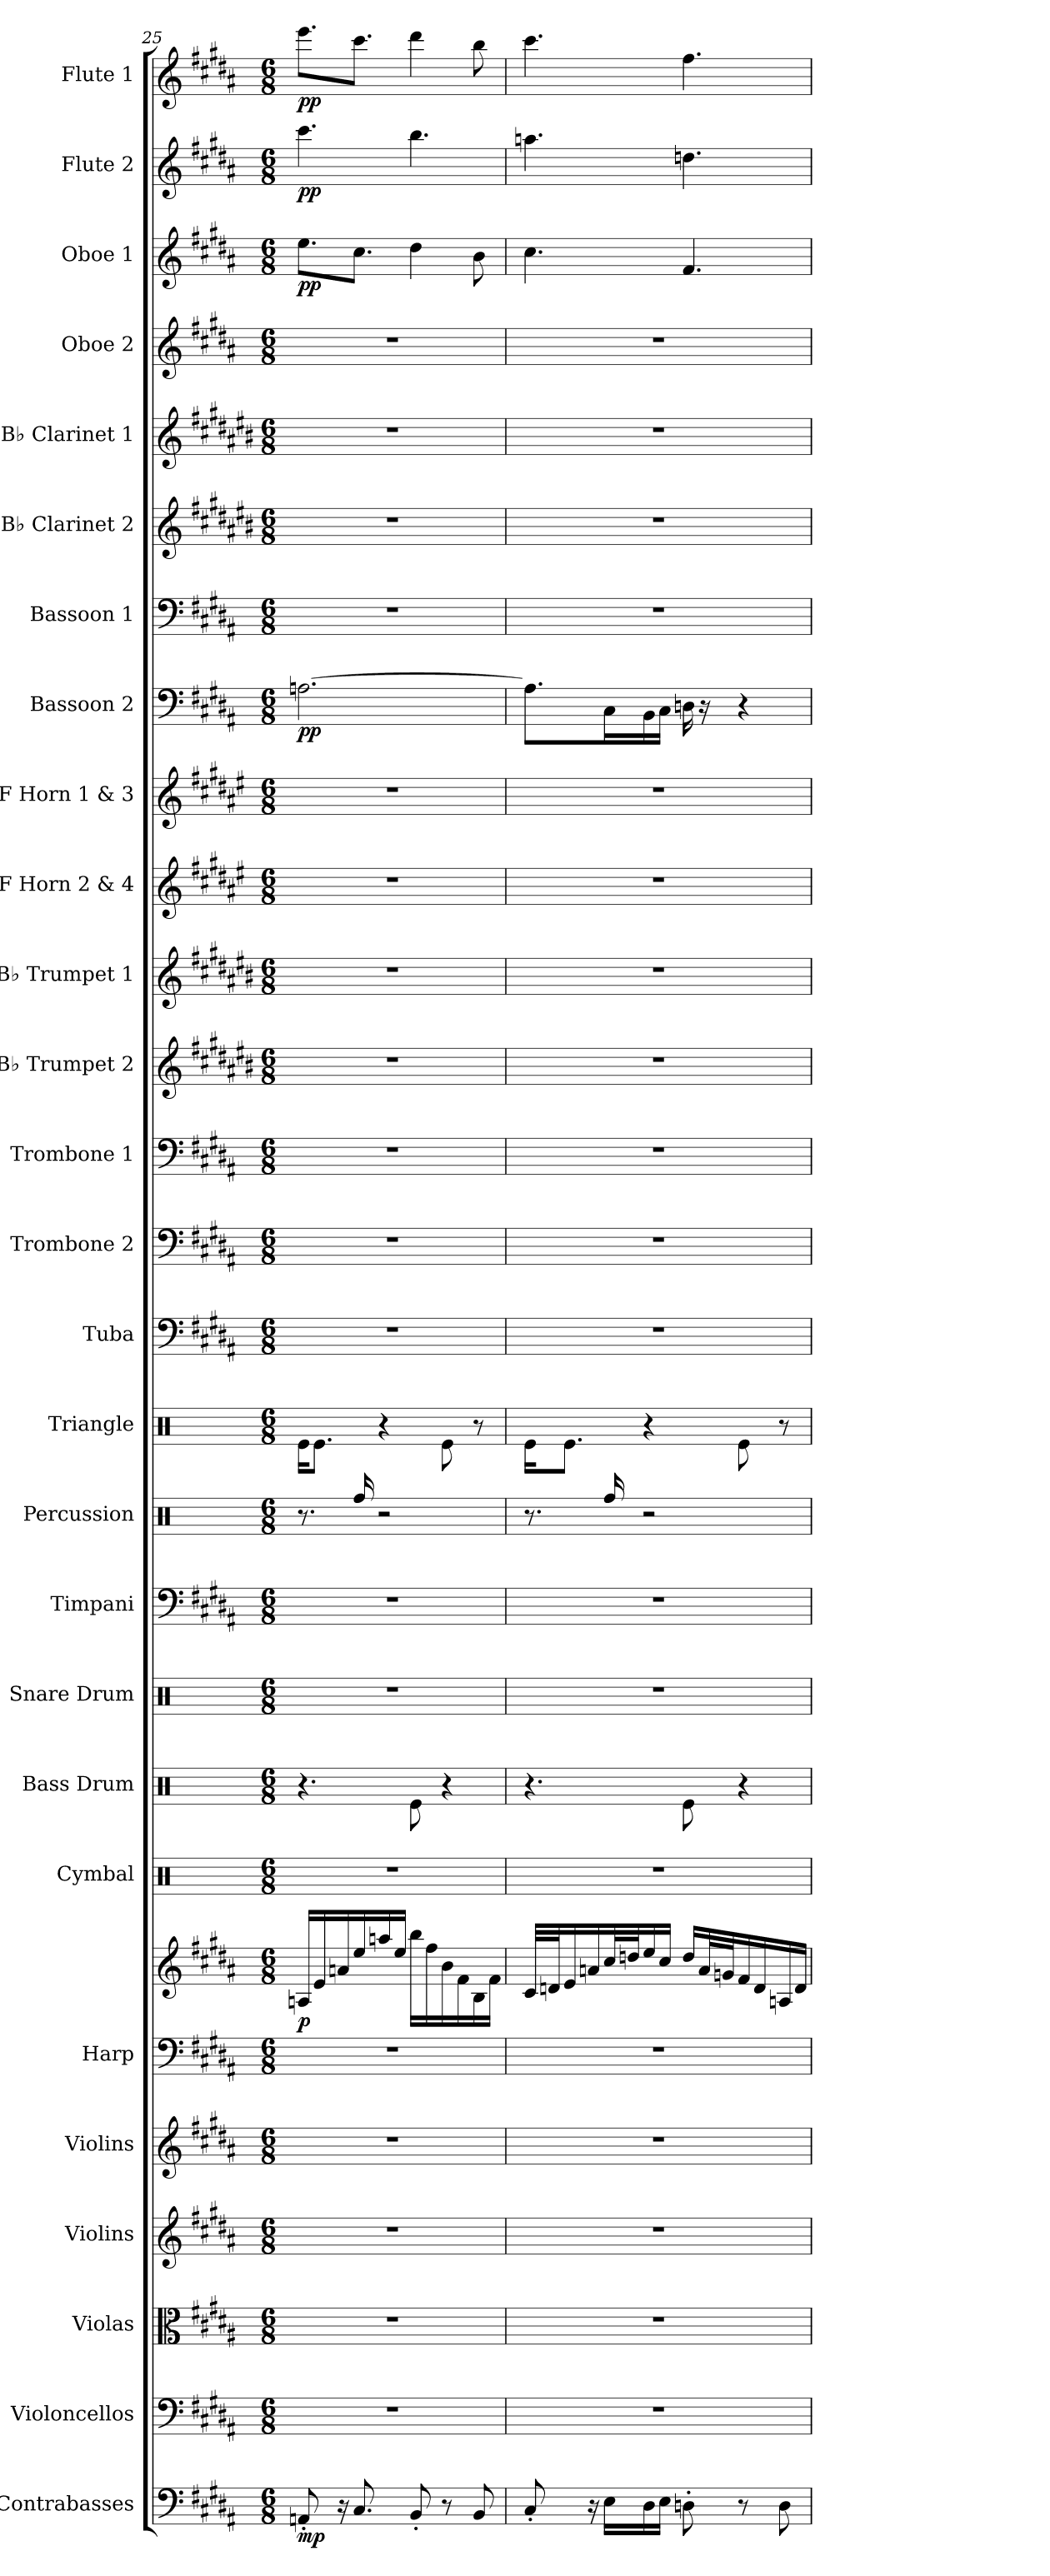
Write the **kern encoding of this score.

**kern	**dynam	**kern	**kern	**kern	**kern	**kern	**kern	**dynam	**kern	**kern	**kern	**kern	**kern	**kern	**kern	**kern	**kern	**kern	**kern	**kern	**kern	**kern	**dynam	**kern	**kern	**kern	**kern	**kern	**dynam	**kern	**dynam	**kern	**dynam
*part27	*part27	*part26	*part25	*part24	*part23	*part22	*part22	*part22	*part21	*part20	*part19	*part18	*part17	*part16	*part15	*part14	*part13	*part12	*part11	*part10	*part9	*part8	*part8	*part7	*part6	*part5	*part4	*part3	*part3	*part2	*part2	*part1	*part1
*staff28	*staff28	*staff27	*staff26	*staff25	*staff24	*staff23	*staff22	*staff22/23	*staff21	*staff20	*staff19	*staff18	*staff17	*staff16	*staff15	*staff14	*staff13	*staff12	*staff11	*staff10	*staff9	*staff8	*staff8	*staff7	*staff6	*staff5	*staff4	*staff3	*staff3	*staff2	*staff2	*staff1	*staff1
*I"Contrabasses	*	*I"Violoncellos	*I"Violas	*I"Violins	*I"Violins	*I"Harp	*	*	*I"Cymbal	*I"Bass Drum	*I"Snare Drum	*I"Timpani	*I"Percussion	*I"Triangle	*I"Tuba	*I"Trombone 2	*I"Trombone 1	*I"B♭ Trumpet 2	*I"B♭ Trumpet 1	*I"F Horn 2 &amp; 4	*I"F Horn 1 &amp; 3	*I"Bassoon 2	*	*I"Bassoon 1	*I"B♭ Clarinet 2	*I"B♭ Clarinet 1	*I"Oboe 2	*I"Oboe 1	*	*I"Flute 2	*	*I"Flute 1	*
*I'Cbs.	*	*I'Vcs.	*I'Vlas.	*I'Vlns.	*I'Vlns.	*I'Hrp.	*	*	*I'Cym.	*I'B. Dr.	*I'Sn. Dr.	*I'Timp.	*I'Perc.	*I'Trgl.	*I'Tba.	*I'Tbn. 2	*I'Tbn. 1	*I'B♭ Tpt. 2	*I'B♭ Tpt. 1	*I'F Hn. 2 4	*I'F Hn. 1 3	*I'Bsn. 2	*	*I'Bsn. 1	*I'B♭ Cl. 2	*I'B♭ Cl. 1	*I'Ob. 2	*I'Ob. 1	*	*I'Fl. 2	*	*I'Fl. 1	*
*clefF4	*	*clefF4	*clefC3	*clefG2	*clefG2	*clefF4	*clefG2	*	*clefX	*clefX	*clefX	*clefF4	*clefX	*clefX	*clefF4	*clefF4	*clefF4	*clefG2	*clefG2	*clefG2	*clefG2	*clefF4	*	*clefF4	*clefG2	*clefG2	*clefG2	*clefG2	*	*clefG2	*	*clefG2	*
*ITrd7c12	*	*	*	*	*	*	*	*	*	*	*	*	*	*	*	*	*	*ITrd1c2	*ITrd1c2	*ITrd4c7	*ITrd4c7	*	*	*	*ITrd1c2	*ITrd1c2	*	*	*	*	*	*	*
*k[f#c#g#d#a#]	*	*k[f#c#g#d#a#]	*k[f#c#g#d#a#]	*k[f#c#g#d#a#]	*k[f#c#g#d#a#]	*k[f#c#g#d#a#]	*k[f#c#g#d#a#]	*	*k[]	*k[]	*k[]	*k[f#c#g#d#a#]	*k[]	*k[]	*k[f#c#g#d#a#]	*k[f#c#g#d#a#]	*k[f#c#g#d#a#]	*k[f#c#g#d#a#]	*k[f#c#g#d#a#]	*k[f#c#g#d#a#]	*k[f#c#g#d#a#]	*k[f#c#g#d#a#]	*	*k[f#c#g#d#a#]	*k[f#c#g#d#a#]	*k[f#c#g#d#a#]	*k[f#c#g#d#a#]	*k[f#c#g#d#a#]	*	*k[f#c#g#d#a#]	*	*k[f#c#g#d#a#]	*
*M6/8	*	*M6/8	*M6/8	*M6/8	*M6/8	*M6/8	*M6/8	*	*M6/8	*M6/8	*M6/8	*M6/8	*M6/8	*M6/8	*M6/8	*M6/8	*M6/8	*M6/8	*M6/8	*M6/8	*M6/8	*M6/8	*	*M6/8	*M6/8	*M6/8	*M6/8	*M6/8	*	*M6/8	*	*M6/8	*
=25	=25	=25	=25	=25	=25	=25	=25	=25	=25	=25	=25	=25	=25	=25	=25	=25	=25	=25	=25	=25	=25	=25	=25	=25	=25	=25	=25	=25	=25	=25	=25	=25	=25
!	!LO:DY:b	!	!	!	!	!	!	!LO:DY:b	!	!	!	!	!	!	!	!	!	!	!	!	!	!	!LO:DY:b	!	!	!	!	!	!LO:DY:b	!	!LO:DY:b	!	!LO:DY:b
8AAAn'/	mp	2.r	2.r	2.r	2.r	2.r	16An/LL	p	2.r	4.r	2.r	2.r	8.r	16Re\KL	2.r	2.r	2.r	2.r	2.r	2.r	2.r	[2.An\	pp	2.r	2.r	2.r	2.r	8.ee\L	pp	4.ccc#\	pp	8.eee\L	pp
.	.	.	.	.	.	.	16e/	.	.	.	.	.	.	8.Re\J	.	.	.	.	.	.	.	.	.	.	.	.	.	.	.	.	.	.	.
16r	.	.	.	.	.	.	16an/	.	.	.	.	.	.	.	.	.	.	.	.	.	.	.	.	.	.	.	.	.	.	.	.	.	.
8.CC#/	.	.	.	.	.	.	16ee/	.	.	.	.	.	16Rff/	.	.	.	.	.	.	.	.	.	.	.	.	.	.	8.cc#\J	.	.	.	8.ccc#\J	.
.	.	.	.	.	.	.	16aan/	.	.	.	.	.	2r	4r	.	.	.	.	.	.	.	.	.	.	.	.	.	.	.	.	.	.	.
.	.	.	.	.	.	.	16ee/JJ	.	.	.	.	.	.	.	.	.	.	.	.	.	.	.	.	.	.	.	.	.	.	.	.	.	.
8BBB'/	.	.	.	.	.	.	16bb\LL	.	.	8Re\	.	.	.	.	.	.	.	.	.	.	.	.	.	.	.	.	.	4dd#\	.	4.bb\	.	4ddd#\	.
.	.	.	.	.	.	.	16ff#\	.	.	.	.	.	.	.	.	.	.	.	.	.	.	.	.	.	.	.	.	.	.	.	.	.	.
8r	.	.	.	.	.	.	16b\	.	.	4r	.	.	.	8Re\	.	.	.	.	.	.	.	.	.	.	.	.	.	.	.	.	.	.	.
.	.	.	.	.	.	.	16f#\	.	.	.	.	.	.	.	.	.	.	.	.	.	.	.	.	.	.	.	.	.	.	.	.	.	.
8BBB/	.	.	.	.	.	.	16B\	.	.	.	.	.	.	8r	.	.	.	.	.	.	.	.	.	.	.	.	.	8b\	.	.	.	8bb\	.
.	.	.	.	.	.	.	16f#\JJ	.	.	.	.	.	.	.	.	.	.	.	.	.	.	.	.	.	.	.	.	.	.	.	.	.	.
=26	=26	=26	=26	=26	=26	=26	=26	=26	=26	=26	=26	=26	=26	=26	=26	=26	=26	=26	=26	=26	=26	=26	=26	=26	=26	=26	=26	=26	=26	=26	=26	=26	=26
8CC#'/	.	2.r	2.r	2.r	2.r	2.r	32c#/LLL	.	2.r	4.r	2.r	2.r	8.r	16Re\KL	2.r	2.r	2.r	2.r	2.r	2.r	2.r	8.A\L]	.	2.r	2.r	2.r	2.r	4.cc#\	.	4.aan\	.	4.ccc#\	.
.	.	.	.	.	.	.	32dn/J	.	.	.	.	.	.	.	.	.	.	.	.	.	.	.	.	.	.	.	.	.	.	.	.	.	.
.	.	.	.	.	.	.	16e/	.	.	.	.	.	.	8.Re\J	.	.	.	.	.	.	.	.	.	.	.	.	.	.	.	.	.	.	.
16r	.	.	.	.	.	.	16an/	.	.	.	.	.	.	.	.	.	.	.	.	.	.	.	.	.	.	.	.	.	.	.	.	.	.
16EE\LL	.	.	.	.	.	.	32cc#/L	.	.	.	.	.	16Rff/	.	.	.	.	.	.	.	.	16C#\L	.	.	.	.	.	.	.	.	.	.	.
.	.	.	.	.	.	.	32ddn/J	.	.	.	.	.	.	.	.	.	.	.	.	.	.	.	.	.	.	.	.	.	.	.	.	.	.
16DD#\	.	.	.	.	.	.	16ee/	.	.	.	.	.	2r	4r	.	.	.	.	.	.	.	16BB\	.	.	.	.	.	.	.	.	.	.	.
16EE\JJ	.	.	.	.	.	.	16cc#/JJ	.	.	.	.	.	.	.	.	.	.	.	.	.	.	16C#\JJ	.	.	.	.	.	.	.	.	.	.	.
8DDn'\	.	.	.	.	.	.	16dd/LL	.	.	8Re\	.	.	.	.	.	.	.	.	.	.	.	16Dn\	.	.	.	.	.	4.f#/	.	4.ddn\	.	4.ff#\	.
.	.	.	.	.	.	.	32a/L	.	.	.	.	.	.	.	.	.	.	.	.	.	.	16r	.	.	.	.	.	.	.	.	.	.	.
.	.	.	.	.	.	.	32gn/J	.	.	.	.	.	.	.	.	.	.	.	.	.	.	.	.	.	.	.	.	.	.	.	.	.	.
8r	.	.	.	.	.	.	16f#/	.	.	4r	.	.	.	8Re\	.	.	.	.	.	.	.	4r	.	.	.	.	.	.	.	.	.	.	.
.	.	.	.	.	.	.	16d/	.	.	.	.	.	.	.	.	.	.	.	.	.	.	.	.	.	.	.	.	.	.	.	.	.	.
8DD\	.	.	.	.	.	.	16An/	.	.	.	.	.	.	8r	.	.	.	.	.	.	.	.	.	.	.	.	.	.	.	.	.	.	.
.	.	.	.	.	.	.	16d/JJ	.	.	.	.	.	.	.	.	.	.	.	.	.	.	.	.	.	.	.	.	.	.	.	.	.	.
=	=	=	=	=	=	=	=	=	=	=	=	=	=	=	=	=	=	=	=	=	=	=	=	=	=	=	=	=	=	=	=	=	=
*-	*-	*-	*-	*-	*-	*-	*-	*-	*-	*-	*-	*-	*-	*-	*-	*-	*-	*-	*-	*-	*-	*-	*-	*-	*-	*-	*-	*-	*-	*-	*-	*-	*-
